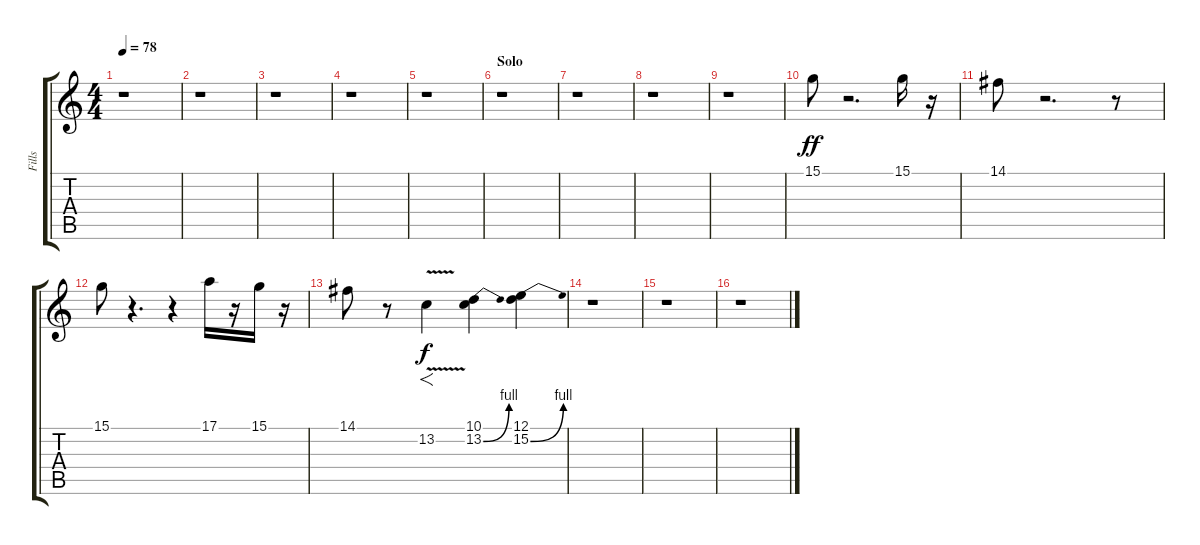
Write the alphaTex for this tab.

\track ("Fills" "Fills") {instrument stringensemble2}
\staff {score tabs}
\tuning (E4 B3 G3 D3 A2 E2) {hide}
\ts (4 4)
\tempo 78
\clef g2
\ks c
r.1{dy f} |
r.1 |
r.1 |
r.1 |
r.1 |
\section ("" "Solo")
r.1 |
r.1 |
r.1 |
r.1 |
15.1.8{dy ff} r.2{d} 15.1.16 r.16 |
14.1.8 r.2{d} r.8 |
15.1.8 r.4{d} r.4 17.1.16 r.16 15.1.16 r.16 |
14.1.8 r.8{instrument distortionguitar} 13.2{v}.4{f dy f} (10.1 13.2{be (bend 0 0 60 4)}).4 (12.1 15.2{be (bend 0 0 60 4)}).4 |
r.1 |
r.1 |
r.1
